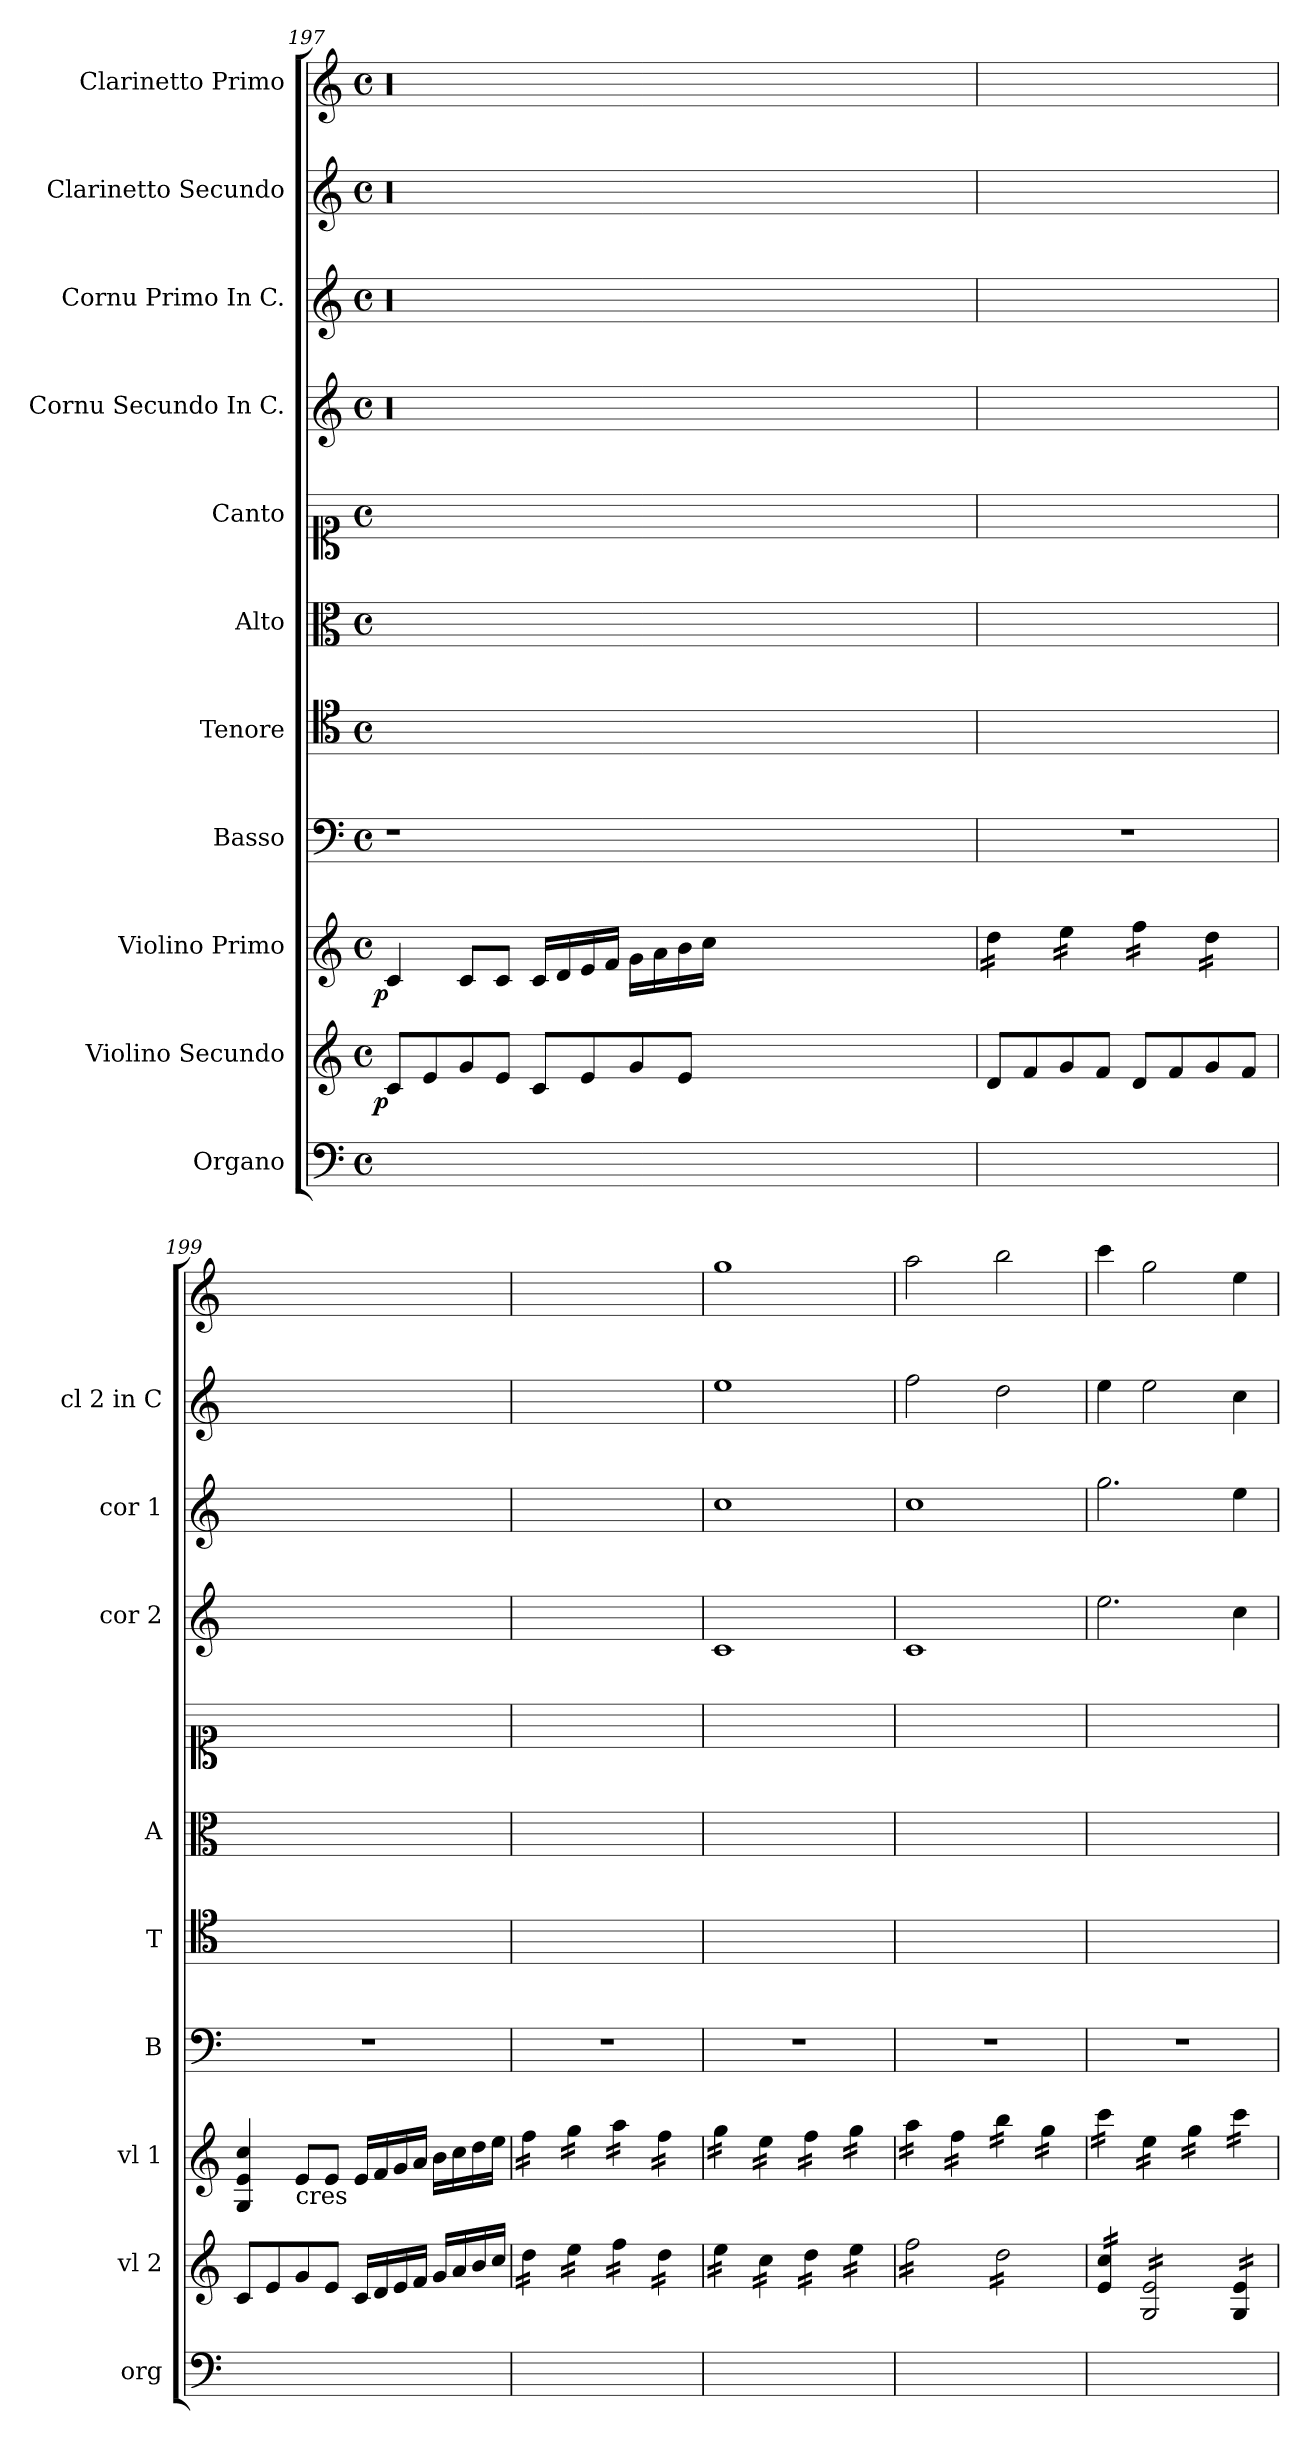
**kern	**kern	**dynam	**kern	**dynam	**kern	**kern	**kern	**kern	**kern	**kern	**kern	**kern
*part11	*part10	*part10	*part9	*part9	*part8	*part7	*part6	*part5	*part4	*part3	*part2	*part1
*staff11	*staff10	*staff10	*staff9	*staff9	*staff8	*staff7	*staff6	*staff5	*staff4	*staff3	*staff2	*staff1
*I"Organo	*I"Violino Secundo	*	*I"Violino Primo	*	*I"Basso	*I"Tenore	*I"Alto	*I"Canto	*I"Cornu Secundo In C.	*I"Cornu Primo In C.	*I"Clarinetto Secundo	*I"Clarinetto Primo
*I'org	*I'vl 2	*	*I'vl 1	*	*I'B	*I'T	*I'A	*	*I'cor 2	*I'cor 1	*I'cl 2 in C	*
*clefF4	*clefG2	*	*clefG2	*	*clefF4	*clefC4	*clefC3	*clefC1	*clefG2	*clefG2	*clefG2	*clefG2
*k[]	*k[]	*	*k[]	*	*k[]	*k[]	*k[]	*k[]	*k[]	*k[]	*k[]	*k[]
*M4/4	*M4/4	*	*M4/4	*	*M4/4	*M4/4	*M4/4	*M4/4	*M4/4	*M4/4	*M4/4	*M4/4
*met(c)	*met(c)	*	*met(c)	*	*met(c)	*met(c)	*met(c)	*met(c)	*met(c)	*met(c)	*met(c)	*met(c)
=197	=197	=197	=197	=197	=197	=197	=197	=197	=197	=197	=197	=197
!	!	!LO:DY:rj	!	!LO:DY:b:rj	!	!	!	!	!	!	!	!
1ryy	8c/L	p.	4c/	p.	1r	1ryy	1ryy	1ryy	00r	00r	00r	00r
.	8e/	.	.	.	.	.	.	.	.	.	.	.
.	8g/	.	8c/L	.	.	.	.	.	.	.	.	.
.	8e/J	.	8c/J	.	.	.	.	.	.	.	.	.
.	8c/L	.	16c/LL	.	.	.	.	.	.	.	.	.
.	.	.	16d/	.	.	.	.	.	.	.	.	.
.	8e/	.	16e/	.	.	.	.	.	.	.	.	.
.	.	.	16f/JJ	.	.	.	.	.	.	.	.	.
.	8g/	.	16g\LL	.	.	.	.	.	.	.	.	.
.	.	.	16a\	.	.	.	.	.	.	.	.	.
.	8e/J	.	16b\	.	.	.	.	.	.	.	.	.
.	.	.	16cc\JJ	.	.	.	.	.	.	.	.	.
0.ryy	0.ryy	.	0.ryy	.	0.ryy	0.ryy	0.ryy	0.ryy	.	.	.	.
=198	=198	=198	=198	=198	=198	=198	=198	=198	=198	=198	=198	=198
*	*	*	*tremolo	*	*	*	*	*	*	*	*	*
1ryy	8d/L	.	16dd\LL	.	1r	1ryy	1ryy	1ryy	1ryy	1ryy	1ryy	1ryy
.	.	.	16dd\	.	.	.	.	.	.	.	.	.
.	8f/	.	16dd\	.	.	.	.	.	.	.	.	.
.	.	.	16dd\JJ	.	.	.	.	.	.	.	.	.
.	8g/	.	16ee\LL	.	.	.	.	.	.	.	.	.
.	.	.	16ee\	.	.	.	.	.	.	.	.	.
.	8f/J	.	16ee\	.	.	.	.	.	.	.	.	.
.	.	.	16ee\JJ	.	.	.	.	.	.	.	.	.
.	8d/L	.	16ff\LL	.	.	.	.	.	.	.	.	.
.	.	.	16ff\	.	.	.	.	.	.	.	.	.
.	8f/	.	16ff\	.	.	.	.	.	.	.	.	.
.	.	.	16ff\JJ	.	.	.	.	.	.	.	.	.
.	8g/	.	16dd\LL	.	.	.	.	.	.	.	.	.
.	.	.	16dd\	.	.	.	.	.	.	.	.	.
.	8f/J	.	16dd\	.	.	.	.	.	.	.	.	.
.	.	.	16dd\JJ	.	.	.	.	.	.	.	.	.
*	*	*	*Xtremolo	*	*	*	*	*	*	*	*	*
=199	=199	=199	=199	=199	=199	=199	=199	=199	=199	=199	=199	=199
1ryy	8c/L	.	4G/ 4e/ 4cc/	.	1r	1ryy	1ryy	1ryy	1ryy	1ryy	1ryy	1ryy
.	8e/	.	.	.	.	.	.	.	.	.	.	.
!	!	!	!LO:TX:b:t=cres	!	!	!	!	!	!	!	!	!
.	8g/	.	8e/L	.	.	.	.	.	.	.	.	.
.	8e/J	.	8e/J	.	.	.	.	.	.	.	.	.
.	16c/LL	.	16e/LL	.	.	.	.	.	.	.	.	.
.	16d/	.	16f/	.	.	.	.	.	.	.	.	.
.	16e/	.	16g/	.	.	.	.	.	.	.	.	.
.	16f/JJ	.	16a/JJ	.	.	.	.	.	.	.	.	.
.	16g/LL	.	16b\LL	.	.	.	.	.	.	.	.	.
.	16a/	.	16cc\	.	.	.	.	.	.	.	.	.
.	16b/	.	16dd\	.	.	.	.	.	.	.	.	.
.	16cc/JJ	.	16ee\JJ	.	.	.	.	.	.	.	.	.
=200	=200	=200	=200	=200	=200	=200	=200	=200	=200	=200	=200	=200
*	*tremolo	*	*	*	*	*	*	*	*	*	*	*
*	*	*	*tremolo	*	*	*	*	*	*	*	*	*
1ryy	16dd\LL	.	16ff\LL	.	1r	1ryy	1ryy	1ryy	1ryy	1ryy	1ryy	1ryy
.	16dd\	.	16ff\	.	.	.	.	.	.	.	.	.
.	16dd\	.	16ff\	.	.	.	.	.	.	.	.	.
.	16dd\JJ	.	16ff\JJ	.	.	.	.	.	.	.	.	.
.	16ee\LL	.	16gg\LL	.	.	.	.	.	.	.	.	.
.	16ee\	.	16gg\	.	.	.	.	.	.	.	.	.
.	16ee\	.	16gg\	.	.	.	.	.	.	.	.	.
.	16ee\JJ	.	16gg\JJ	.	.	.	.	.	.	.	.	.
.	16ff\LL	.	16aa\LL	.	.	.	.	.	.	.	.	.
.	16ff\	.	16aa\	.	.	.	.	.	.	.	.	.
.	16ff\	.	16aa\	.	.	.	.	.	.	.	.	.
.	16ff\JJ	.	16aa\JJ	.	.	.	.	.	.	.	.	.
.	16dd\LL	.	16ff\LL	.	.	.	.	.	.	.	.	.
.	16dd\	.	16ff\	.	.	.	.	.	.	.	.	.
.	16dd\	.	16ff\	.	.	.	.	.	.	.	.	.
.	16dd\JJ	.	16ff\JJ	.	.	.	.	.	.	.	.	.
=201	=201	=201	=201	=201	=201	=201	=201	=201	=201	=201	=201	=201
1ryy	16ee\LL	.	16gg\LL	.	1r	1ryy	1ryy	1ryy	1c	1cc	1ee	1gg
.	16ee\	.	16gg\	.	.	.	.	.	.	.	.	.
.	16ee\	.	16gg\	.	.	.	.	.	.	.	.	.
.	16ee\JJ	.	16gg\JJ	.	.	.	.	.	.	.	.	.
.	16cc\LL	.	16ee\LL	.	.	.	.	.	.	.	.	.
.	16cc\	.	16ee\	.	.	.	.	.	.	.	.	.
.	16cc\	.	16ee\	.	.	.	.	.	.	.	.	.
.	16cc\JJ	.	16ee\JJ	.	.	.	.	.	.	.	.	.
.	16dd\LL	.	16ff\LL	.	.	.	.	.	.	.	.	.
.	16dd\	.	16ff\	.	.	.	.	.	.	.	.	.
.	16dd\	.	16ff\	.	.	.	.	.	.	.	.	.
.	16dd\JJ	.	16ff\JJ	.	.	.	.	.	.	.	.	.
.	16ee\LL	.	16gg\LL	.	.	.	.	.	.	.	.	.
.	16ee\	.	16gg\	.	.	.	.	.	.	.	.	.
.	16ee\	.	16gg\	.	.	.	.	.	.	.	.	.
.	16ee\JJ	.	16gg\JJ	.	.	.	.	.	.	.	.	.
=202	=202	=202	=202	=202	=202	=202	=202	=202	=202	=202	=202	=202
1ryy	16ff\LL	.	16aa\LL	.	1r	1ryy	1ryy	1ryy	1c	1cc	2ff\	2aa\
.	16ff\	.	16aa\	.	.	.	.	.	.	.	.	.
.	16ff\	.	16aa\	.	.	.	.	.	.	.	.	.
.	16ff\	.	16aa\JJ	.	.	.	.	.	.	.	.	.
.	16ff\	.	16ff\LL	.	.	.	.	.	.	.	.	.
.	16ff\	.	16ff\	.	.	.	.	.	.	.	.	.
.	16ff\	.	16ff\	.	.	.	.	.	.	.	.	.
.	16ff\JJ	.	16ff\JJ	.	.	.	.	.	.	.	.	.
.	16dd\LL	.	16bb\LL	.	.	.	.	.	.	.	2dd\	2bb\
.	16dd\	.	16bb\	.	.	.	.	.	.	.	.	.
.	16dd\	.	16bb\	.	.	.	.	.	.	.	.	.
.	16dd\	.	16bb\JJ	.	.	.	.	.	.	.	.	.
.	16dd\	.	16gg\LL	.	.	.	.	.	.	.	.	.
.	16dd\	.	16gg\	.	.	.	.	.	.	.	.	.
.	16dd\	.	16gg\	.	.	.	.	.	.	.	.	.
.	16dd\JJ	.	16gg\JJ	.	.	.	.	.	.	.	.	.
=203	=203	=203	=203	=203	=203	=203	=203	=203	=203	=203	=203	=203
1ryy	16e/ 16cc/LL	.	16ccc\LL	.	1r	1ryy	1ryy	1ryy	2.ee\	2.gg\	4ee\	4ccc\
.	16e/ 16cc/	.	16ccc\	.	.	.	.	.	.	.	.	.
.	16e/ 16cc/	.	16ccc\	.	.	.	.	.	.	.	.	.
.	16e/ 16cc/JJ	.	16ccc\JJ	.	.	.	.	.	.	.	.	.
.	16G/ 16e/LL	.	16ee\LL	.	.	.	.	.	.	.	2ee\	2gg\
.	16G/ 16e/	.	16ee\	.	.	.	.	.	.	.	.	.
.	16G/ 16e/	.	16ee\	.	.	.	.	.	.	.	.	.
.	16G/ 16e/	.	16ee\JJ	.	.	.	.	.	.	.	.	.
.	16G/ 16e/	.	16gg\LL	.	.	.	.	.	.	.	.	.
.	16G/ 16e/	.	16gg\	.	.	.	.	.	.	.	.	.
.	16G/ 16e/	.	16gg\	.	.	.	.	.	.	.	.	.
.	16G/ 16e/JJ	.	16gg\JJ	.	.	.	.	.	.	.	.	.
.	16G/ 16e/LL	.	16ccc\LL	.	.	.	.	.	4cc\	4ee\	4cc\	4ee\
.	16G/ 16e/	.	16ccc\	.	.	.	.	.	.	.	.	.
.	16G/ 16e/	.	16ccc\	.	.	.	.	.	.	.	.	.
.	16G/ 16e/JJ	.	16ccc\JJ	.	.	.	.	.	.	.	.	.
*	*	*	*Xtremolo	*	*	*	*	*	*	*	*	*
*	*Xtremolo	*	*	*	*	*	*	*	*	*	*	*
=	=	=	=	=	=	=	=	=	=	=	=	=
*-	*-	*-	*-	*-	*-	*-	*-	*-	*-	*-	*-	*-
